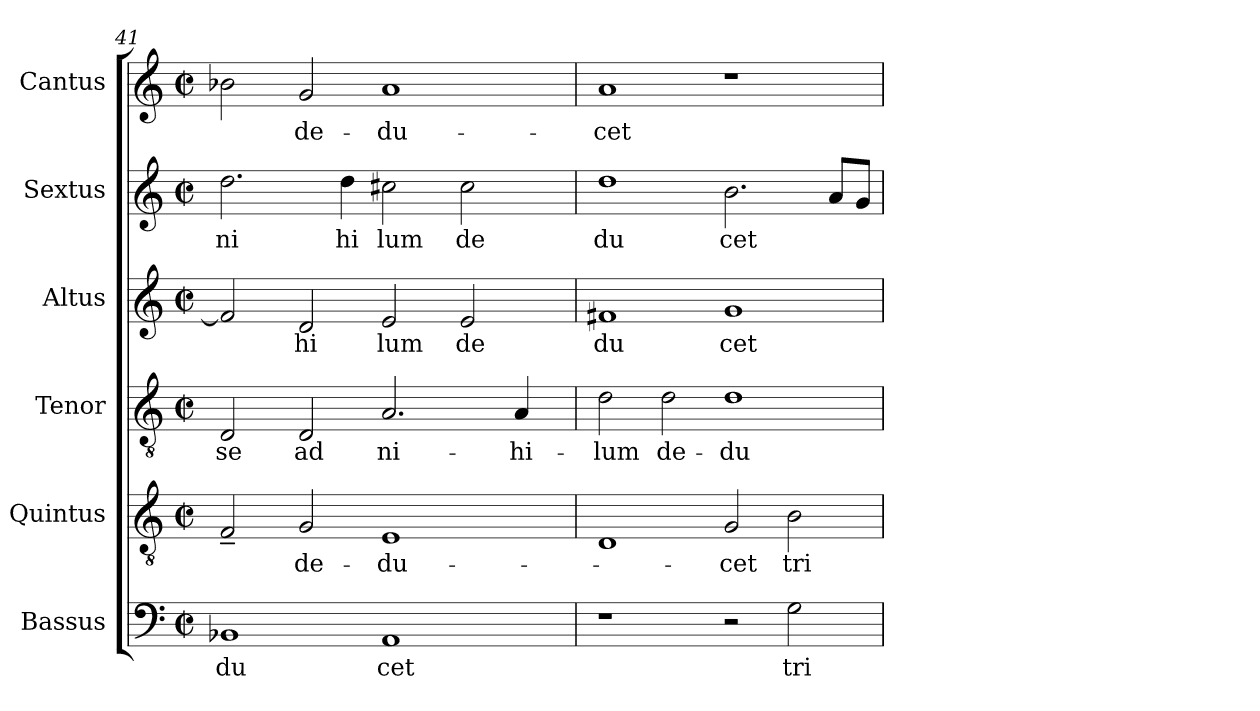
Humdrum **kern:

**kern	**text	**kern	**text	**kern	**text	**kern	**text	**kern	**text	**kern	**text
*part6	*part6	*part5	*part5	*part4	*part4	*part3	*part3	*part2	*part2	*part1	*part1
*staff6	*staff6	*staff5	*staff5	*staff4	*staff4	*staff3	*staff3	*staff2	*staff2	*staff1	*staff1
*I"Bassus	*	*I"Quintus	*	*I"Tenor	*	*I"Altus	*	*I"Sextus	*	*I"Cantus	*
!!LO:LB:g=z
*clefF4	*	*clefGv2	*	*clefGv2	*	*clefG2	*	*clefG2	*	*clefG2	*
*k[]	*	*	*	*	*	*	*	*	*	*	*
*C:	*	*	*	*	*	*	*	*	*	*	*
*M2/2	*	*M2/2	*	*M2/2	*	*M2/2	*	*M2/2	*	*M2/2	*
*met(c|)	*	*met(c|)	*	*met(c|)	*	*met(c|)	*	*met(c|)	*	*met(c|)	*
=41	=41	=41	=41	=41	=41	=41	=41	=41	=41	=41	=41
!	!LO:LY:b:cj	!	!	!	!LO:LY:b:cj	!	!	!	!LO:LY:b:cj	!	!
*	*	*	*	*	*	*^	*	*	*	*	*
1BB-X	du	2F~</	.	2D/	-se	2f/]	16.ryy	.	2.dd\	ni	2b-X\	.
.	.	.	.	.	.	.	1ryy	.	.	.	.	.
!	!	!	!LO:LY:b:cj	!	!LO:LY:b:cj	!	!	!LO:LY:b:cj	!	!	!	!LO:LY:b:cj
.	.	2G/	de-	2D/	ad	2d/	.	hi	.	.	2g/	de-
!	!	!	!	!	!	!	!	!	!	!LO:LY:b:cj	!	!
.	.	.	.	.	.	.	.	.	4dd\	hi	.	.
!	!LO:LY:b:cj	!	!LO:LY:b:cj	!	!LO:LY:b:cj	!	!	!LO:LY:b:cj	!	!LO:LY:b:cj	!	!LO:LY:b:cj
1AA	cet	1E	-du-	2.A/	ni-	2e/	.	lum	2cc#X\	lum	1a	-du-
.	.	.	.	.	.	.	2ryy	.	.	.	.	.
!	!	!	!	!	!	!	!	!LO:LY:b:cj	!	!LO:LY:b:cj	!	!
.	.	.	.	.	.	2e/	.	de	2cc#\	de	.	.
.	.	.	.	.	.	.	4ryy	.	.	.	.	.
!	!	!	!	!	!LO:LY:b:cj	!	!	!	!	!	!	!
.	.	.	.	4A/	-hi-	.	.	.	.	.	.	.
.	.	.	.	.	.	.	8ryy	.	.	.	.	.
.	.	.	.	.	.	.	32ryy	.	.	.	.	.
=42	=42	=42	=42	=42	=42	=42	=42	=42	=42	=42	=42	=42
!	!	!	!	!	!LO:LY:b:cj	!	!	!LO:LY:b:cj	!	!LO:LY:b:cj	!	!LO:LY:b:cj
*	*	*	*	*	*	*v	*v	*	*	*	*	*
1r	.	1D	.	2d\	-lum	1f#X	du	1dd	du	1a	-cet
!	!	!	!	!	!LO:LY:b:cj	!	!	!	!	!	!
.	.	.	.	2d\	de-	.	.	.	.	.	.
!	!	!	!LO:LY:b:cj	!	!LO:LY:b:cj	!	!LO:LY:b:cj	!	!LO:LY:b	!	!
2r	.	2G/	-cet	1d	-du-	1g	cet	2.b\	cet	1r	.
!	!LO:LY:b:cj	!	!LO:LY:b:cj	!	!	!	!	!	!	!	!
2G\	tri	2B\	tri-	.	.	.	.	.	.	.	.
.	.	.	.	.	.	.	.	8a/L	.	.	.
.	.	.	.	.	.	.	.	8g/J	.	.	.
=	=	=	=	=	=	=	=	=	=	=	=
*-	*-	*-	*-	*-	*-	*-	*-	*-	*-	*-	*-
